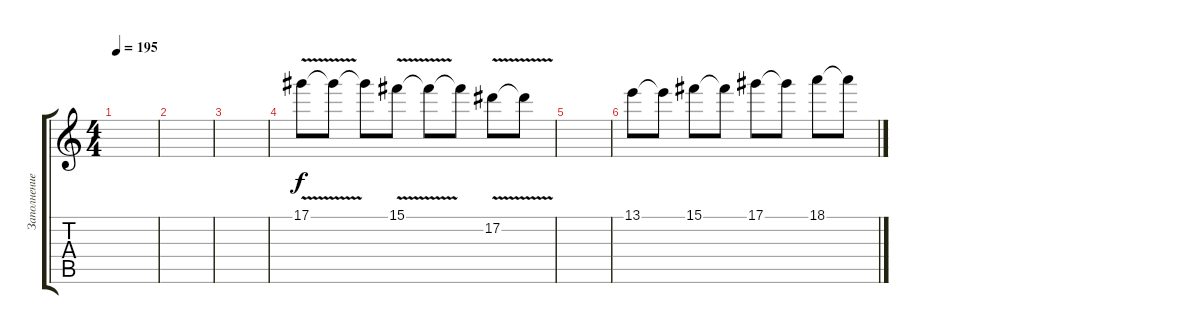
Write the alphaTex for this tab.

\track ("Заполнение" "Заполнение") {instrument acousticguitarsteel}
\staff {score tabs}
\tuning (Eb4 Bb3 Gb3 Db3 Ab2 Db2) {hide}
\ts (4 4)
\tempo 195
\clef g2
\ks c
|
|
|
17.1{v}.8 17.1{t}.8 17.1{t}.8 15.1{v}.8 15.1{t}.8 15.1{t}.8 17.2{v}.8 17.2{t}.8 |
|
13.1.8 13.1{t}.8 15.1.8 15.1{t}.8 17.1.8 17.1{t}.8 18.1.8 18.1{t}.8
